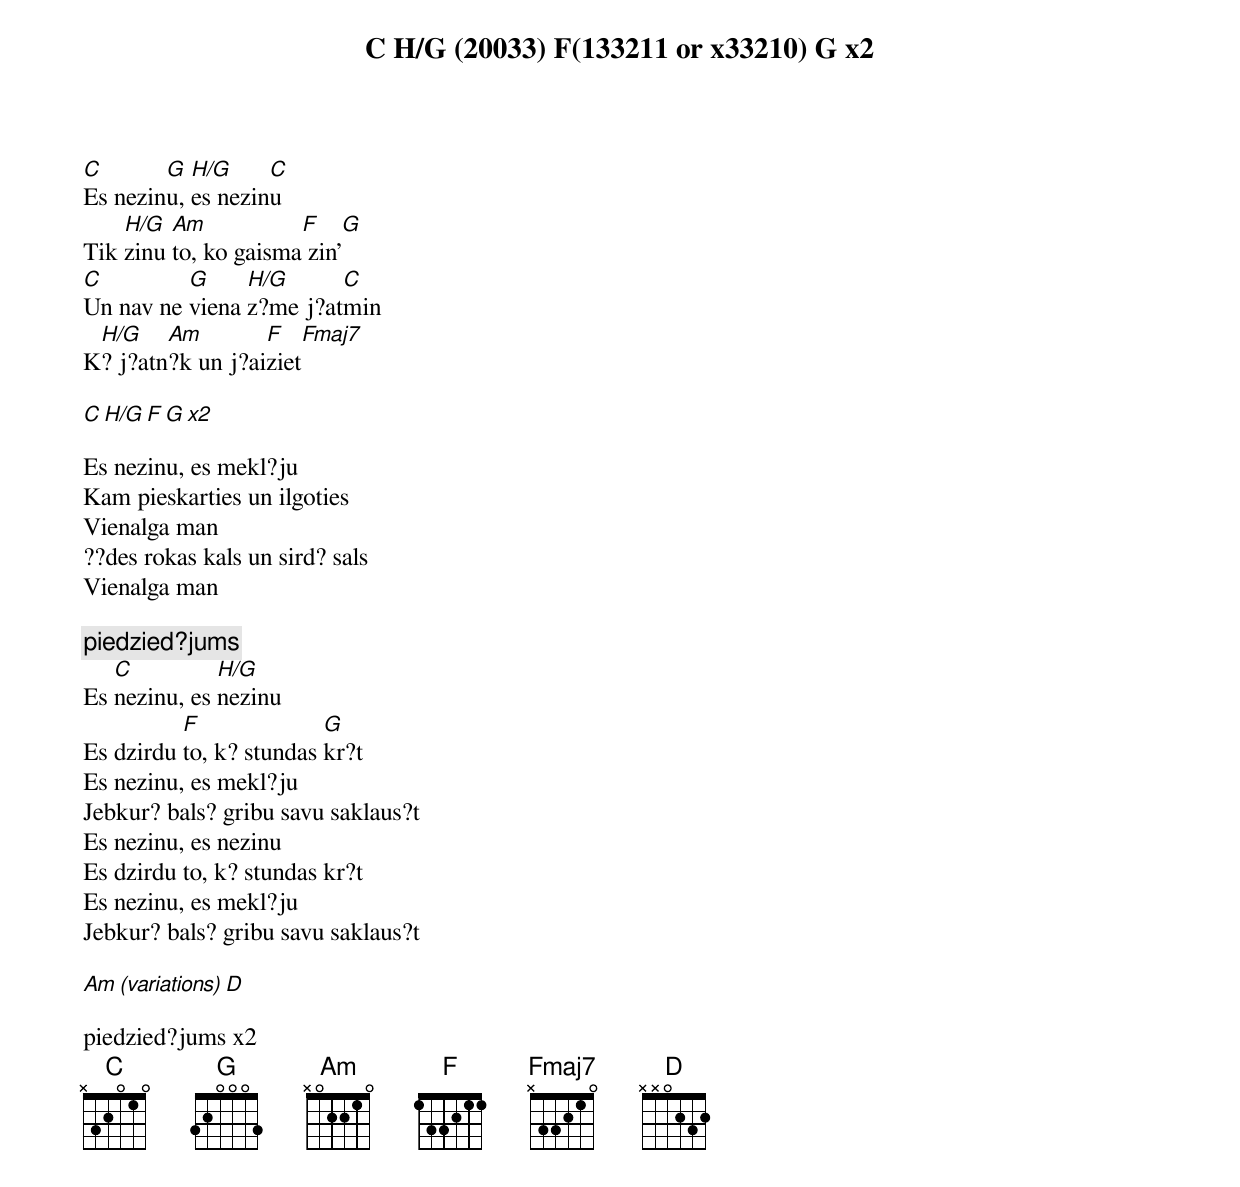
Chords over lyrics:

C H/G (20033) F(133211 or x33210) G x2

C       G  H/G     C
Es nezinu, es nezinu
    H/G  Am           F     G
Tik zinu to, ko gaisma zin'
C         G     H/G      C
Un nav ne viena z?me j?atmin
 H/G    Am        F    Fmaj7
K? j?atn?k un j?aiziet

C H/G F G x2

Es nezinu, es mekl?ju
Kam pieskarties un ilgoties
Vienalga man
??des rokas kals un sird? sals
Vienalga man

[piedzied?jums]
   C          H/G
Es nezinu, es nezinu
          F              G
Es dzirdu to, k? stundas kr?t
Es nezinu, es mekl?ju
Jebkur? bals? gribu savu saklaus?t
Es nezinu, es nezinu
Es dzirdu to, k? stundas kr?t
Es nezinu, es mekl?ju
Jebkur? bals? gribu savu saklaus?t

Am (variations) D

piedzied?jums x2
